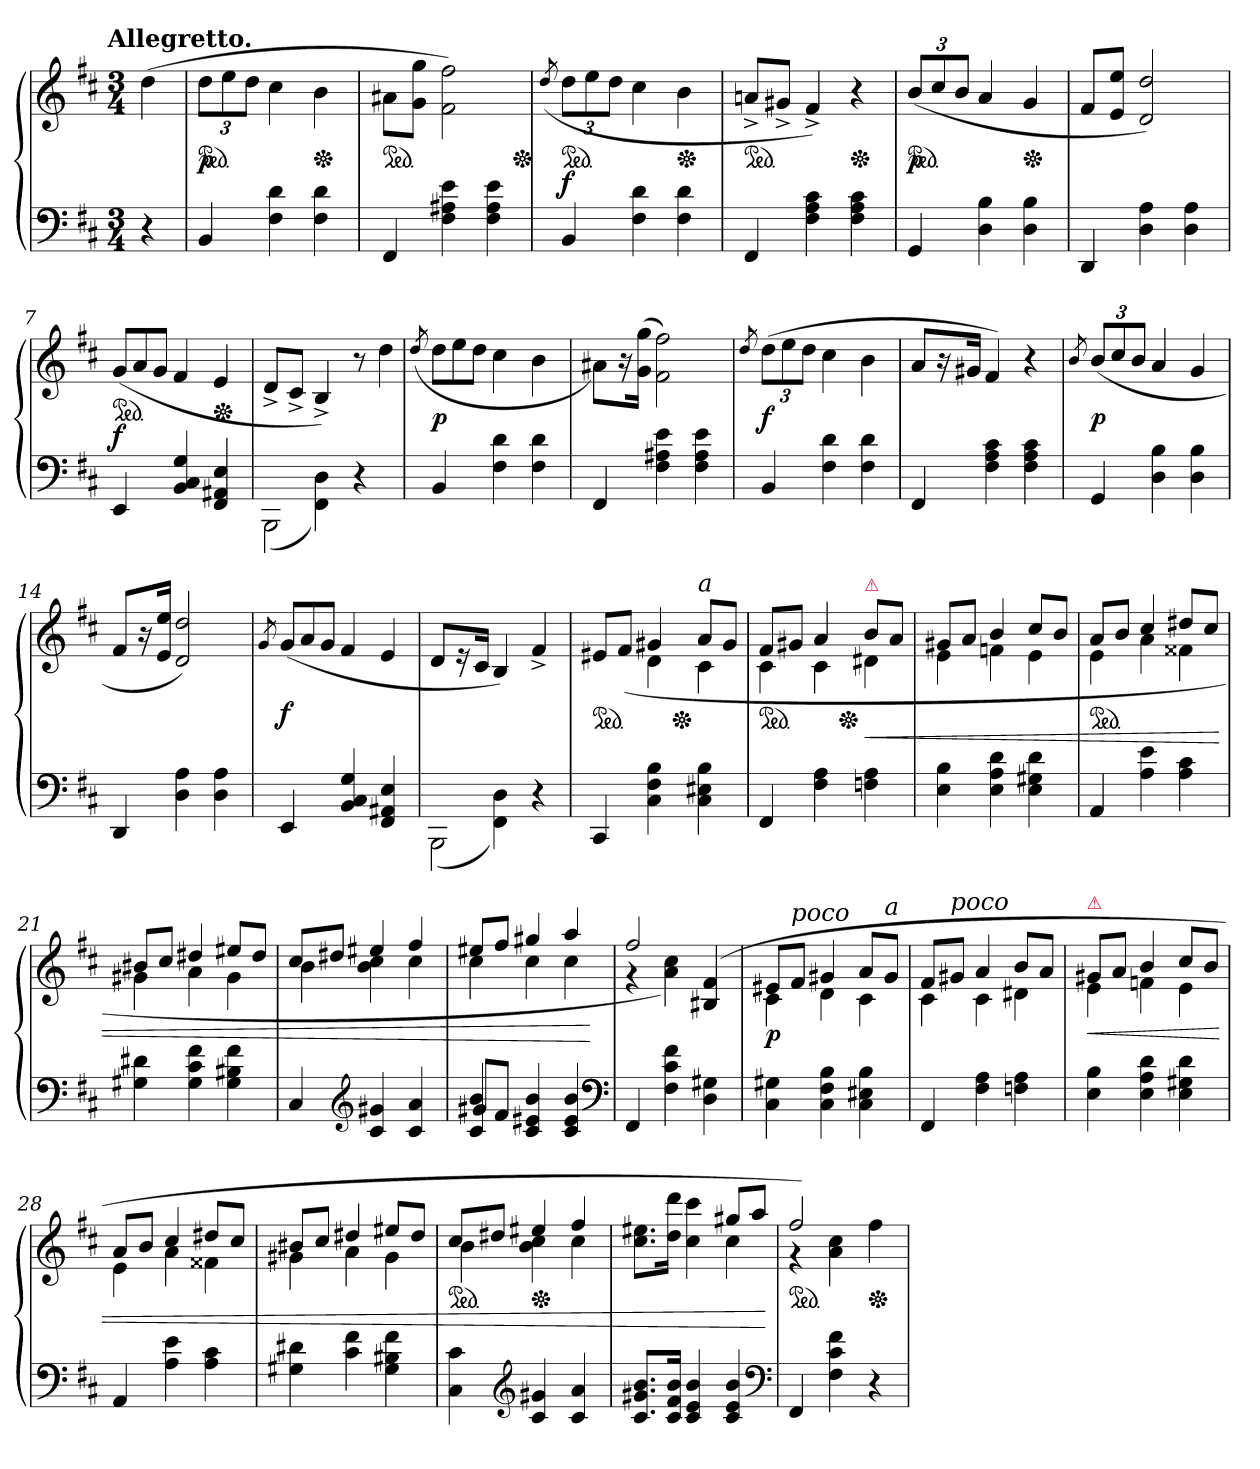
**kern	**kern	**dynam
*part1	*part1	*part1
*staff2	*staff1	*staff1/2
*clefF4	*clefG2	*
*k[f#c#]	*k[f#c#]	*
*b:	*b:	*
!!LO:TX:omd:t=Allegretto.
*M3/4	*M3/4	*
=	=	=
4r	(4dd	.
=1	=1	=1
*	*ped	*
4BB	12ddL	p
.	12ee	.
.	12ddJ	.
4F# 4d	4cc#	.
*	*Xped	*
4F# 4d	4b	.
=2	=2	=2
*	*ped	*
4FF#	8a#XL	.
.	8g 8ggJ	.
4F# 4A#X 4e	2f# 2ff#)	.
*	*Xped	*
4F# 4A# 4e	.	.
=3	=3	=3
.	(>8qdd/	.
*	*ped	*
4BB	12ddL	f
.	12ee	.
.	12ddJ	.
4F# 4d	4cc#	.
*	*Xped	*
4F# 4d	4b	.
=4	=4	=4
*	*ped	*
4FF#	8an^L	.
.	8g#X^J	.
4F# 4A 4c#	4f#^)	.
*	*Xped	*
4F# 4A 4c#	4r	.
=5	=5	=5
*	*ped	*
4GG	(12b/L	p
.	12cc#	.
.	12bJ	.
4D 4B	4a	.
*	*Xped	*
4D 4B	4g	.
=6	=6	=6
4DD	8f#L	.
.	8e 8eeJ	.
4D 4A	2d 2dd)	.
4D 4A	.	.
=7	=7	=7
*	*Xtuplet	*
*	*ped	*
4EE	(>12gL	f
.	12a	.
.	12gJ	.
4BB/ 4C#/ 4G/	4f#	.
*	*Xped	*
4FF# 4AA#X 4E	4e	.
=8	=8	=8
*^	*	*
4ryy	(>2BBB	8d^L	.
.	.	8c#^J	.
4FF#\ 4D\)	.	4B^)	.
4r	4ryy	8r	.
!	!	!LO:N:vis=4	!
.	.	8dd	.
*v	*v	*	*
=9	=9	=9
.	(>8qdd/	.
4BB	12ddL	p
.	12ee	.
.	12ddJ	.
4F# 4d	4cc#	.
4F# 4d	4b	.
=10	=10	=10
4FF#	8a#XL)	.
.	16r	.
.	(16g 16ggJk	.
4F# 4A#X 4e	2f# 2ff#)	.
4F# 4A# 4e	.	.
=11	=11	=11
.	8qdd/	.
*	*tuplet	*
4BB	(12ddL	f
.	12ee	.
.	12ddJ	.
4F# 4d	4cc#	.
4F# 4d	4b	.
=12	=12	=12
4FF#	8a/L	.
.	16r	.
.	16g#XJk	.
4F# 4A 4c#	4f#)	.
4F# 4A 4c#	4r	.
=13	=13	=13
.	8qb/	.
4GG	(<12b/L	p
.	12cc#	.
.	12bJ	.
4D 4B	4a	.
4D 4B	4g	.
=14	=14	=14
4DD	8f#/L	.
.	16r	.
.	16e 16eeJk	.
4D 4A	2d 2dd)	.
4D 4A	.	.
=15	=15	=15
.	8qg/	.
*	*Xtuplet	*
4EE	(>12gL	f
.	12a	.
.	12gJ	.
4BB/ 4C#/ 4G/	4f#	.
4FF# 4AA#X 4E	4e	.
=16	=16	=16
*^	*	*
4ryy	(>2BBB	8d/L	.
.	.	16r	.
.	.	16c#Jk	.
4FF#\ 4D\)	.	4B)	.
4r	4ryy	4f#^	.
=17	=17	=17	=17
*	*	*^	*
!	!	!LO:TX:a:i:t=poco	!	!
*v	*v	*	*	*
*	*ped	*	*
*	*	*^	*
4CC#	8e#XL	4ryy	4.ryy	.
.	(>8f#J	.	.	.
4C# 4F# 4B	4g#X	4d	.	.
*	*Xped	*	*	*
.	.	.	4.ryy	.
!	!LO:TX:a:i:t=a	!	!	!
4C# 4E#X 4B	8aL	4c#	.	.
.	8g#J	.	.	.
=18	=18	=18	=18	=18
!	!LO:TX:a:i:t=poco	!	!	!
*	*ped	*	*	*
4FF#	8f#L	4c#	4.ryy	.
.	8g#XJ	.	.	.
4F# 4A	4a	4c#	.	.
*	*Xped	*	*	*
.	.	.	4.ryy	.
!	!LO:TX:a:color=crimson:t=⚠	!	!	!
4Fn 4A	8bL	4d#X	.	<
.	8aJ	.	.	.
*	*	*v	*v	*
=19	=19	=19	=19
4E 4B	8g#XL	4e	.
.	8aJ	.	.
4E 4A 4d	4b	4fn	.
4E 4G#X 4d	8cc#L	4e	.
.	8bJ	.	.
=20	=20	=20	=20
*	*ped	*	*
4AA	8aL	4e	.
.	8bJ	.	.
4A 4e	4cc#	4a	.
4A 4c#	8dd#XL	4f##X	.
.	8cc#J	.	.
=21	=21	=21	=21
4G#X 4d#X	8b#XL	4g#X	.
.	8cc#J	.	.
4G# 4c# 4f#	4dd#X	4a	.
4G# 4B#X 4f#	8ee#XL	4g#	.
.	8dd#J	.	.
=22	=22	=22	=22
4C#	8cc#L	4b	.
.	8dd#XJ	.	.
*clefG2	*	*	*
4c# 4g#X	4ee#X	4b 4cc#	.
4c# 4a	4ff#	4cc#	.
=23	=23	=23	=23
*^	*	*	*
4c# 4b	8g#X/L	8ee#XL	4cc#	.
.	8f#J	8ff#J	.	.
4c# 4e#X 4b	2ryy	4gg#X	4cc#	.
4c# 4e# 4b	.	4aa	4cc#	.
*v	*v	*	*	*
*	*v	*v	*
*clefF4	*	*
.	.	[
=24	=24	=24
*	*^	*
4FF#	2ff#	4r	.
4F# 4c# 4f#	.	4a 4cc#)	.
4D 4G#X	4ryy	(>4B#X 4f#	.
=25	=25	=25	=25
4C# 4G#X	8e#XL	4c#	p
!	!LO:TX:a:i:t=poco	!	!
.	8f#J	.	.
4C# 4F# 4B	4g#X	4d	.
4C# 4E#X 4B	8aL	4c#	.
!	!LO:TX:a:i:t=a	!	!
.	8g#J	.	.
=26	=26	=26	=26
4FF#	8f#L	4c#	.
!	!LO:TX:a:i:t=poco	!	!
.	8g#XJ	.	.
4F# 4A	4a	4c#	.
4Fn 4A	8bL	4d#X	.
.	8aJ	.	.
=27	=27	=27	=27
!	!LO:TX:a:color=crimson:t=⚠	!	!
4E 4B	8g#XL	4e	<
.	8aJ	.	.
4E 4A 4d	4b	4fn	.
4E 4G#X 4d	8cc#L	4e	.
.	8bJ	.	.
=28	=28	=28	=28
4AA	8aL	4e	.
.	8bJ	.	.
4A 4e	4cc#	4a	.
4A 4c#	8dd#XL	4f##X	.
.	8cc#J	.	.
=29	=29	=29	=29
4G#X 4d#X	8b#XL	4g#X	.
.	8cc#J	.	.
4c# 4f#	4dd#X	4a	.
4G# 4B#X 4f#	8ee#XL	4g#	.
.	8dd#J	.	.
=30	=30	=30	=30
*	*ped	*	*
4C# 4c#	8cc#L	4b	.
.	8dd#XJ	.	.
*clefG2	*	*	*
*	*Xped	*	*
4c# 4g#X	4ee#X	4b 4cc#	.
4c# 4a	4ff#	4cc#	.
=31	=31	=31	=31
8.c# 8.g#X 8.bL	2ryy	8.cc# 8.ee#XL	.
16c# 16f# 16bJk	.	16dd 16dddJk	.
4c# 4e 4b	.	4cc# 4ccc#	.
4c# 4e 4b	8gg#XL	4cc#	.
.	8aaJ	.	.
*	*v	*v	*
*clefF4	*	*
.	.	[
=32	=32	=32
*	*^	*
*	*ped	*	*
4FF#	2ff#)	4r	.
4F# 4c# 4f#	.	4a 4cc#	.
*	*Xped	*	*
4r	4ryy	4ff#	.
*	*v	*v	*
=	=	=
*-	*-	*-
